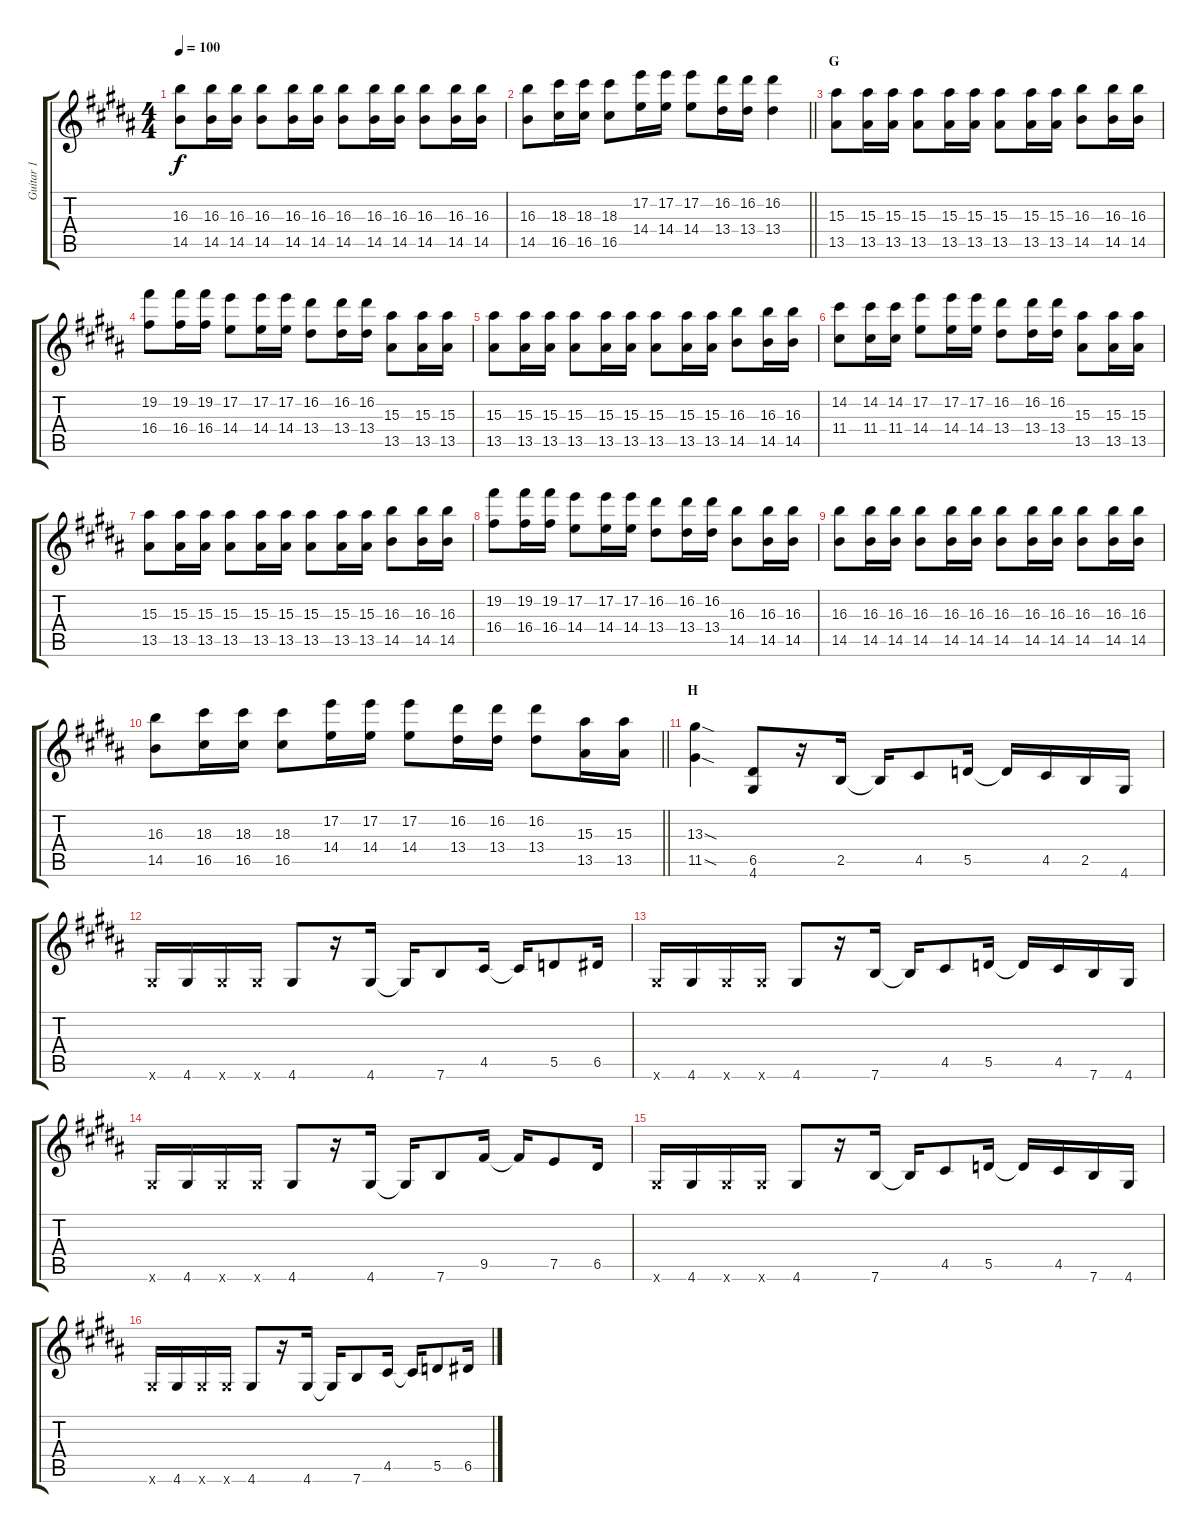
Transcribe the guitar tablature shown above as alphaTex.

\track ("Guitar 1" "Guitar 1") {instrument distortionguitar}
\staff {score tabs}
\tuning (E4 B3 G3 D3 A2 E2) {hide}
\ts (4 4)
\tempo 100
\clef g2
\ks b
(16.3 14.5).8{dy f} (16.3 14.5).16 (16.3 14.5).16 (16.3 14.5).8 (16.3 14.5).16 (16.3 14.5).16 (16.3 14.5).8 (16.3 14.5).16 (16.3 14.5).16 (16.3 14.5).8 (16.3 14.5).16 (16.3 14.5).16 |
\barLineRight lightlight
(16.3 14.5).8 (18.3 16.5).16 (18.3 16.5).16 (18.3 16.5).8 (17.2 14.4).16 (17.2 14.4).16 (17.2 14.4).8 (16.2 13.4).16 (16.2 13.4).16 (16.2 13.4).4 |
\section ("" "G")
(15.3 13.5).8 (15.3 13.5).16 (15.3 13.5).16 (15.3 13.5).8 (15.3 13.5).16 (15.3 13.5).16 (15.3 13.5).8 (15.3 13.5).16 (15.3 13.5).16 (16.3 14.5).8 (16.3 14.5).16 (16.3 14.5).16 |
(19.2 16.4).8 (19.2 16.4).16 (19.2 16.4).16 (17.2 14.4).8 (17.2 14.4).16 (17.2 14.4).16 (16.2 13.4).8 (16.2 13.4).16 (16.2 13.4).16 (15.3 13.5).8 (15.3 13.5).16 (15.3 13.5).16 |
(15.3 13.5).8 (15.3 13.5).16 (15.3 13.5).16 (15.3 13.5).8 (15.3 13.5).16 (15.3 13.5).16 (15.3 13.5).8 (15.3 13.5).16 (15.3 13.5).16 (16.3 14.5).8 (16.3 14.5).16 (16.3 14.5).16 |
(14.2 11.4).8 (14.2 11.4).16 (14.2 11.4).16 (17.2 14.4).8 (17.2 14.4).16 (17.2 14.4).16 (16.2 13.4).8 (16.2 13.4).16 (16.2 13.4).16 (15.3 13.5).8 (15.3 13.5).16 (15.3 13.5).16 |
(15.3 13.5).8 (15.3 13.5).16 (15.3 13.5).16 (15.3 13.5).8 (15.3 13.5).16 (15.3 13.5).16 (15.3 13.5).8 (15.3 13.5).16 (15.3 13.5).16 (16.3 14.5).8 (16.3 14.5).16 (16.3 14.5).16 |
(19.2 16.4).8 (19.2 16.4).16 (19.2 16.4).16 (17.2 14.4).8 (17.2 14.4).16 (17.2 14.4).16 (16.2 13.4).8 (16.2 13.4).16 (16.2 13.4).16 (16.3 14.5).8 (16.3 14.5).16 (16.3 14.5).16 |
(16.3 14.5).8 (16.3 14.5).16 (16.3 14.5).16 (16.3 14.5).8 (16.3 14.5).16 (16.3 14.5).16 (16.3 14.5).8 (16.3 14.5).16 (16.3 14.5).16 (16.3 14.5).8 (16.3 14.5).16 (16.3 14.5).16 |
\barLineRight lightlight
(16.3 14.5).8 (18.3 16.5).16 (18.3 16.5).16 (18.3 16.5).8 (17.2 14.4).16 (17.2 14.4).16 (17.2 14.4).8 (16.2 13.4).16 (16.2 13.4).16 (16.2 13.4).8 (15.3 13.5).16 (15.3 13.5).16 |
\section ("" "H")
(13.3{sod} 11.5{sod}).4 (6.5 4.6).8{balance 0} r.16 2.5.16 2.5{t}.16 4.5.8 5.5.16 5.5{t}.16 4.5.16 2.5.16 4.6.16 |
4.6{x}.16 4.6.16 4.6{x}.16 4.6{x}.16 4.6.8 r.16 4.6.16 4.6{t}.16 7.6.8 4.5.16 4.5{t}.16 5.5.8 6.5.16 |
4.6{x}.16 4.6.16 4.6{x}.16 4.6{x}.16 4.6.8 r.16 7.6.16 7.6{t}.16 4.5.8 5.5.16 5.5{t}.16 4.5.16 7.6.16 4.6.16 |
4.6{x}.16 4.6.16 4.6{x}.16 4.6{x}.16 4.6.8 r.16 4.6.16 4.6{t}.16 7.6.8 9.5.16 9.5{t}.16 7.5.8 6.5.16 |
4.6{x}.16 4.6.16 4.6{x}.16 4.6{x}.16 4.6.8 r.16 7.6.16 7.6{t}.16 4.5.8 5.5.16 5.5{t}.16 4.5.16 7.6.16 4.6.16 |
4.6{x}.16 4.6.16 4.6{x}.16 4.6{x}.16 4.6.8 r.16 4.6.16 4.6{t}.16 7.6.8 4.5.16 4.5{t}.16 5.5.8 6.5.16
